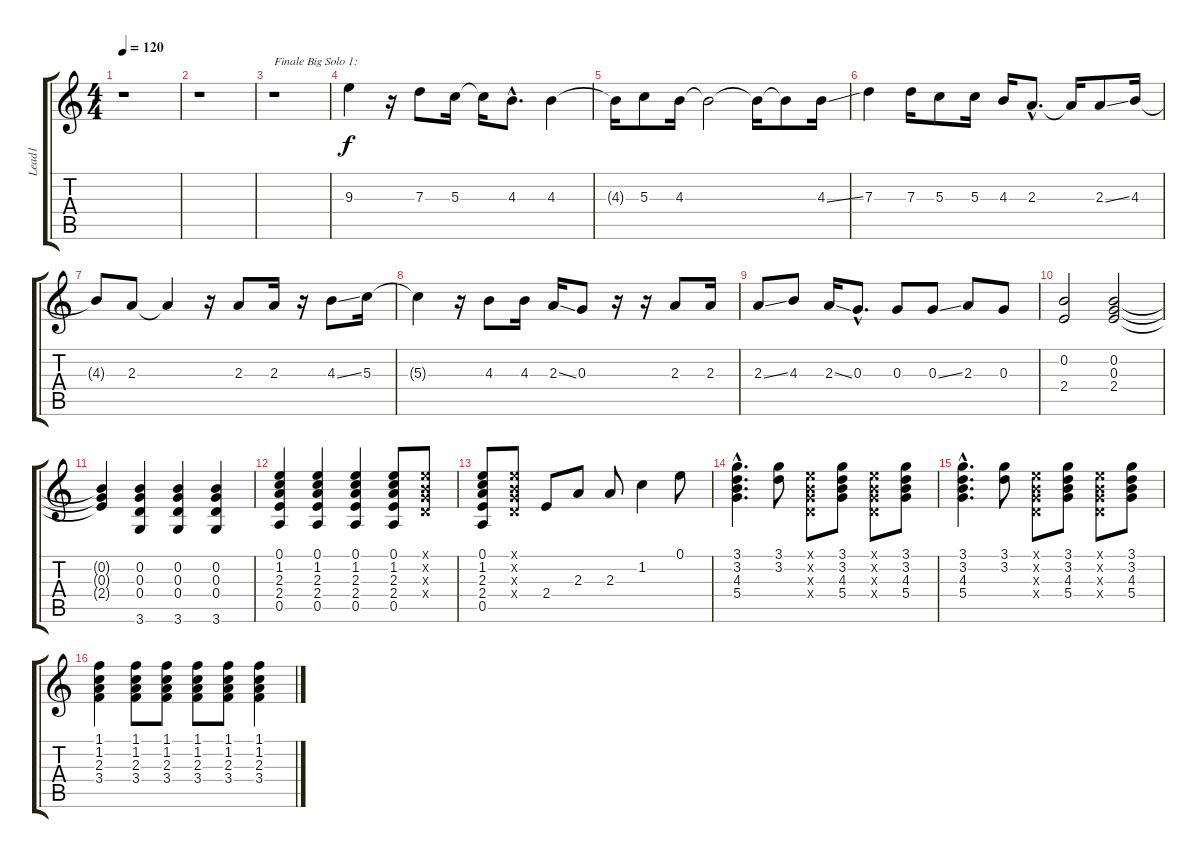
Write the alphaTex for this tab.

\track ("Lead1" "Lead1") {instrument distortionguitar}
\staff {score tabs}
\tuning (E4 B3 G3 D3 A2 E2) {hide}
\ts (4 4)
\tempo 120
\clef g2
\ks c
r.1{dy f} |
r.1 |
r.1{txt "Finale Big Solo 1:"} |
9.3.4 r.16 7.3.8 5.3.16 5.3{t}.16 4.3{hac}.8{d} 4.3.4 |
4.3{t}.16 5.3.8 4.3.16 4.3{t}.2 4.3{t}.16 4.3{t}.8 4.3{ss}.16 |
7.3.4 7.3.16 5.3.8 5.3.16 4.3.16 2.3{hac}.8{d} 2.3{t}.16 2.3{ss}.8 4.3.16 |
4.3{t}.8 2.3.8 2.3{t}.4 r.16 2.3.8 2.3.16 r.16 4.3{ss}.8 5.3.16 |
5.3{t}.4 r.16 4.3.8 4.3.16 2.3{ss}.16 0.3.8 r.16 r.16 2.3.8 2.3.16 |
2.3{ss}.8 4.3.8 2.3{ss}.16 0.3{hac}.8{d} 0.3.8 0.3{ss}.8 2.3.8 0.3.8 |
(0.2 2.4).2 (0.2 0.3 2.4).2 |
(0.2{t} 0.3{t} 2.4{t}).4 (0.2 0.3 0.4 3.6).4 (0.2 0.3 0.4 3.6).4 (0.2 0.3 0.4 3.6).4 |
(0.1 1.2 2.3 2.4 0.5).4 (0.1 1.2 2.3 2.4 0.5).4 (0.1 1.2 2.3 2.4 0.5).4 (0.1 1.2 2.3 2.4 0.5).8 (0.1{x} 0.2{x} 0.3{x} 0.4{x}).8 |
(0.1 1.2 2.3 2.4 0.5).8 (0.1{x} 0.2{x} 0.3{x} 0.4{x}).8 2.4.8 2.3.8 2.3.8 1.2.4 0.1.8 |
(3.1{hac} 3.2{hac} 4.3{hac} 5.4{hac}).4{d} (3.1 3.2).8 (0.1{x} 0.2{x} 0.3{x} 0.4{x}).8 (3.1 3.2 4.3 5.4).8 (0.1{x} 0.2{x} 0.3{x} 0.4{x}).8 (3.1 3.2 4.3 5.4).8 |
(3.1{hac} 3.2{hac} 4.3{hac} 5.4{hac}).4{d} (3.1 3.2).8 (0.1{x} 0.2{x} 0.3{x} 0.4{x}).8 (3.1 3.2 4.3 5.4).8 (0.1{x} 0.2{x} 0.3{x} 0.4{x}).8 (3.1 3.2 4.3 5.4).8 |
(1.1 1.2 2.3 3.4).4 (1.1 1.2 2.3 3.4).8 (1.1 1.2 2.3 3.4).8 (1.1 1.2 2.3 3.4).8 (1.1 1.2 2.3 3.4).8 (1.1 1.2 2.3 3.4).4
